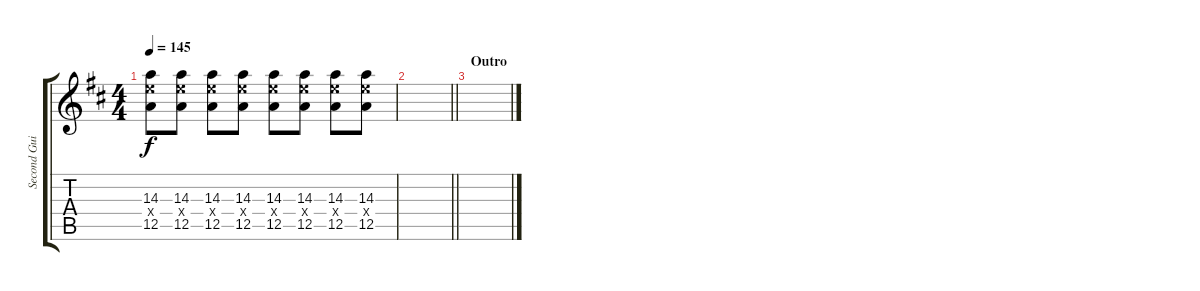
\track ("Second Guitar - Simon Neil" "Second Gui") {instrument overdrivenguitar}
\staff {score tabs}
\tuning (E4 B3 G3 D3 A2 D2) {hide}
\ts (4 4)
\tempo 145
\clef g2
\ks d
(14.3 14.4{x} 12.5).8{dy f} (14.3 14.4{x} 12.5).8 (14.3 14.4{x} 12.5).8 (14.3 14.4{x} 12.5).8 (14.3 14.4{x} 12.5).8 (14.3 14.4{x} 12.5).8 (14.3 14.4{x} 12.5).8 (14.3 14.4{x} 12.5).8 |
\barLineRight lightlight
|
\section ("" "Outro")
